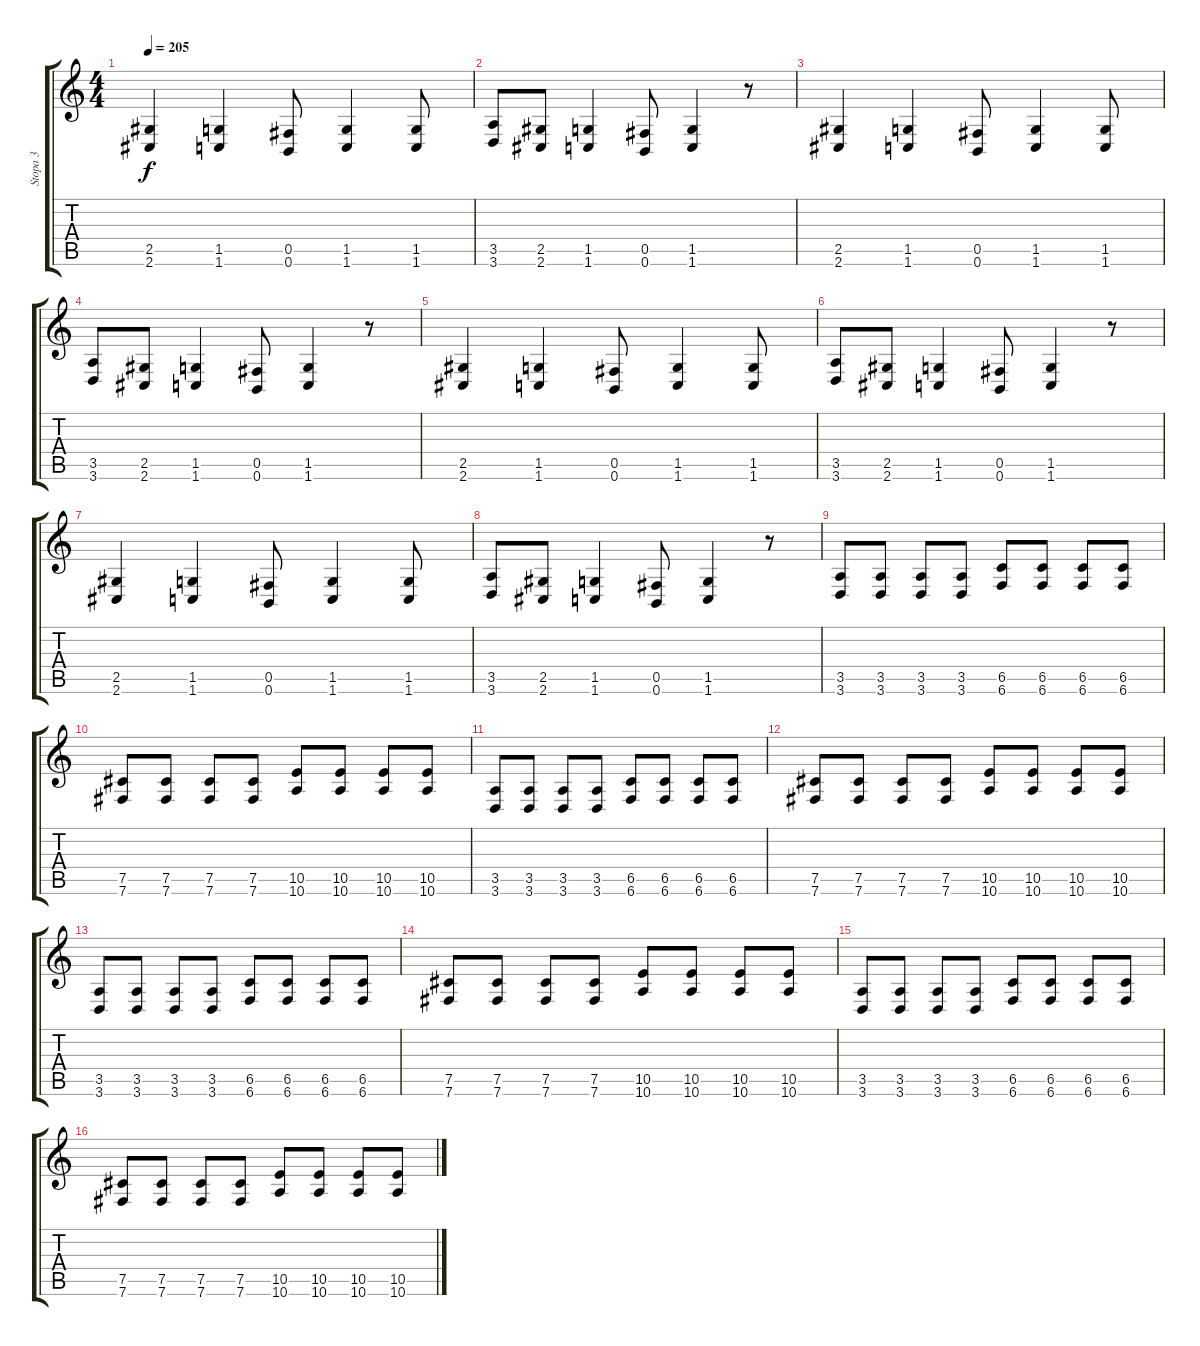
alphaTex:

\track ("Stopa 3" "Stopa 3") {instrument distortionguitar}
\staff {score tabs}
\tuning (Db4 Ab3 E3 B2 Gb2 B1) {hide}
\ts (4 4)
\tempo 205
\clef g2
\ks c
(2.5 2.6).4{dy f} (1.5 1.6).4 (0.5 0.6).8 (1.5 1.6).4 (1.5 1.6).8 |
(3.5 3.6).8 (2.5 2.6).8 (1.5 1.6).4 (0.5 0.6).8 (1.5 1.6).4 r.8 |
(2.5 2.6).4 (1.5 1.6).4 (0.5 0.6).8 (1.5 1.6).4 (1.5 1.6).8 |
(3.5 3.6).8 (2.5 2.6).8 (1.5 1.6).4 (0.5 0.6).8 (1.5 1.6).4 r.8 |
(2.5 2.6).4 (1.5 1.6).4 (0.5 0.6).8 (1.5 1.6).4 (1.5 1.6).8 |
(3.5 3.6).8 (2.5 2.6).8 (1.5 1.6).4 (0.5 0.6).8 (1.5 1.6).4 r.8 |
(2.5 2.6).4 (1.5 1.6).4 (0.5 0.6).8 (1.5 1.6).4 (1.5 1.6).8 |
(3.5 3.6).8 (2.5 2.6).8 (1.5 1.6).4 (0.5 0.6).8 (1.5 1.6).4 r.8 |
(3.5 3.6).8 (3.5 3.6).8 (3.5 3.6).8 (3.5 3.6).8 (6.5 6.6).8 (6.5 6.6).8 (6.5 6.6).8 (6.5 6.6).8 |
(7.5 7.6).8 (7.5 7.6).8 (7.5 7.6).8 (7.5 7.6).8 (10.5 10.6).8 (10.5 10.6).8 (10.5 10.6).8 (10.5 10.6).8 |
(3.5 3.6).8 (3.5 3.6).8 (3.5 3.6).8 (3.5 3.6).8 (6.5 6.6).8 (6.5 6.6).8 (6.5 6.6).8 (6.5 6.6).8 |
(7.5 7.6).8 (7.5 7.6).8 (7.5 7.6).8 (7.5 7.6).8 (10.5 10.6).8 (10.5 10.6).8 (10.5 10.6).8 (10.5 10.6).8 |
(3.5 3.6).8 (3.5 3.6).8 (3.5 3.6).8 (3.5 3.6).8 (6.5 6.6).8 (6.5 6.6).8 (6.5 6.6).8 (6.5 6.6).8 |
(7.5 7.6).8 (7.5 7.6).8 (7.5 7.6).8 (7.5 7.6).8 (10.5 10.6).8 (10.5 10.6).8 (10.5 10.6).8 (10.5 10.6).8 |
(3.5 3.6).8 (3.5 3.6).8 (3.5 3.6).8 (3.5 3.6).8 (6.5 6.6).8 (6.5 6.6).8 (6.5 6.6).8 (6.5 6.6).8 |
(7.5 7.6).8 (7.5 7.6).8 (7.5 7.6).8 (7.5 7.6).8 (10.5 10.6).8 (10.5 10.6).8 (10.5 10.6).8 (10.5 10.6).8
